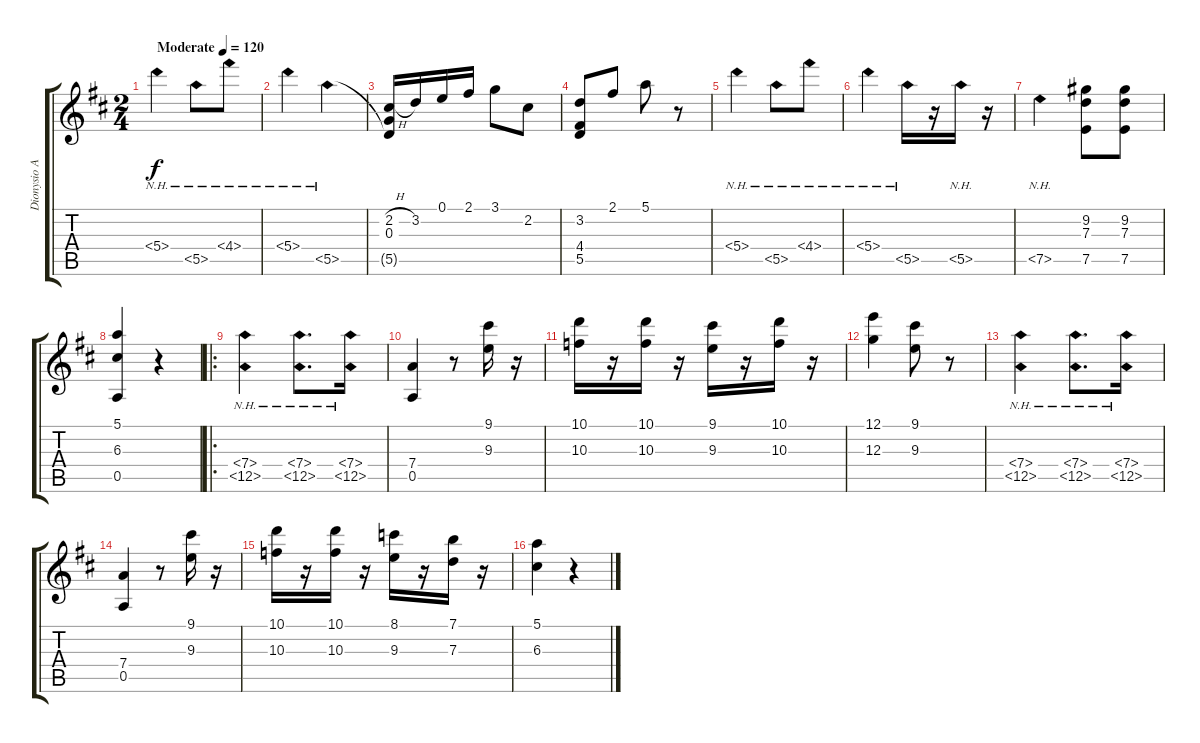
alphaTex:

\track ("Dionysio Aguado" "Dionysio A") {instrument acousticguitarnylon}
\staff {score tabs}
\tuning (E4 B3 G3 D3 A2 E2) {hide}
\ts (2 4)
\tempo (120 "Moderate")
\clef g2
\ks d
5.4{nh}.4{dy f instrument acousticguitarnylon} 5.5{nh}.8 4.4{nh}.8 |
5.4{nh}.4 5.5{nh}.4 |
(2.2{h} 0.3 5.5{t}).16 3.2.16 0.1.16 2.1.16 3.1.8 2.2.8 |
(3.2 4.4 5.5).8 2.1.8 5.1.8 r.8 |
5.4{nh}.4 5.5{nh}.8 4.4{nh}.8 |
5.4{nh}.4 5.5{nh}.16 r.16 5.5{nh}.16 r.16 |
7.5{nh}.4 (9.2 7.3 7.5).8 (9.2 7.3 7.5).8 |
(5.1 6.3 0.5).4 r.4 |
\ro
(7.4{nh} 12.5{nh}).4 (7.4{nh} 12.5{nh}).8{d} (7.4{nh} 12.5{nh}).16 |
(7.4 0.5).4 r.8 (9.1 9.3).16 r.16 |
(10.1 10.3).16 r.16 (10.1 10.3).16 r.16 (9.1 9.3).16 r.16 (10.1 10.3).16 r.16 |
(12.1 12.3).4 (9.1 9.3).8 r.8 |
(7.4{nh} 12.5{nh}).4 (7.4{nh} 12.5{nh}).8{d} (7.4{nh} 12.5{nh}).16 |
(7.4 0.5).4 r.8 (9.1 9.3).16 r.16 |
(10.1 10.3).16 r.16 (10.1 10.3).16 r.16 (8.1 9.3).16 r.16 (7.1 7.3).16 r.16 |
(5.1 6.3).4 r.4
